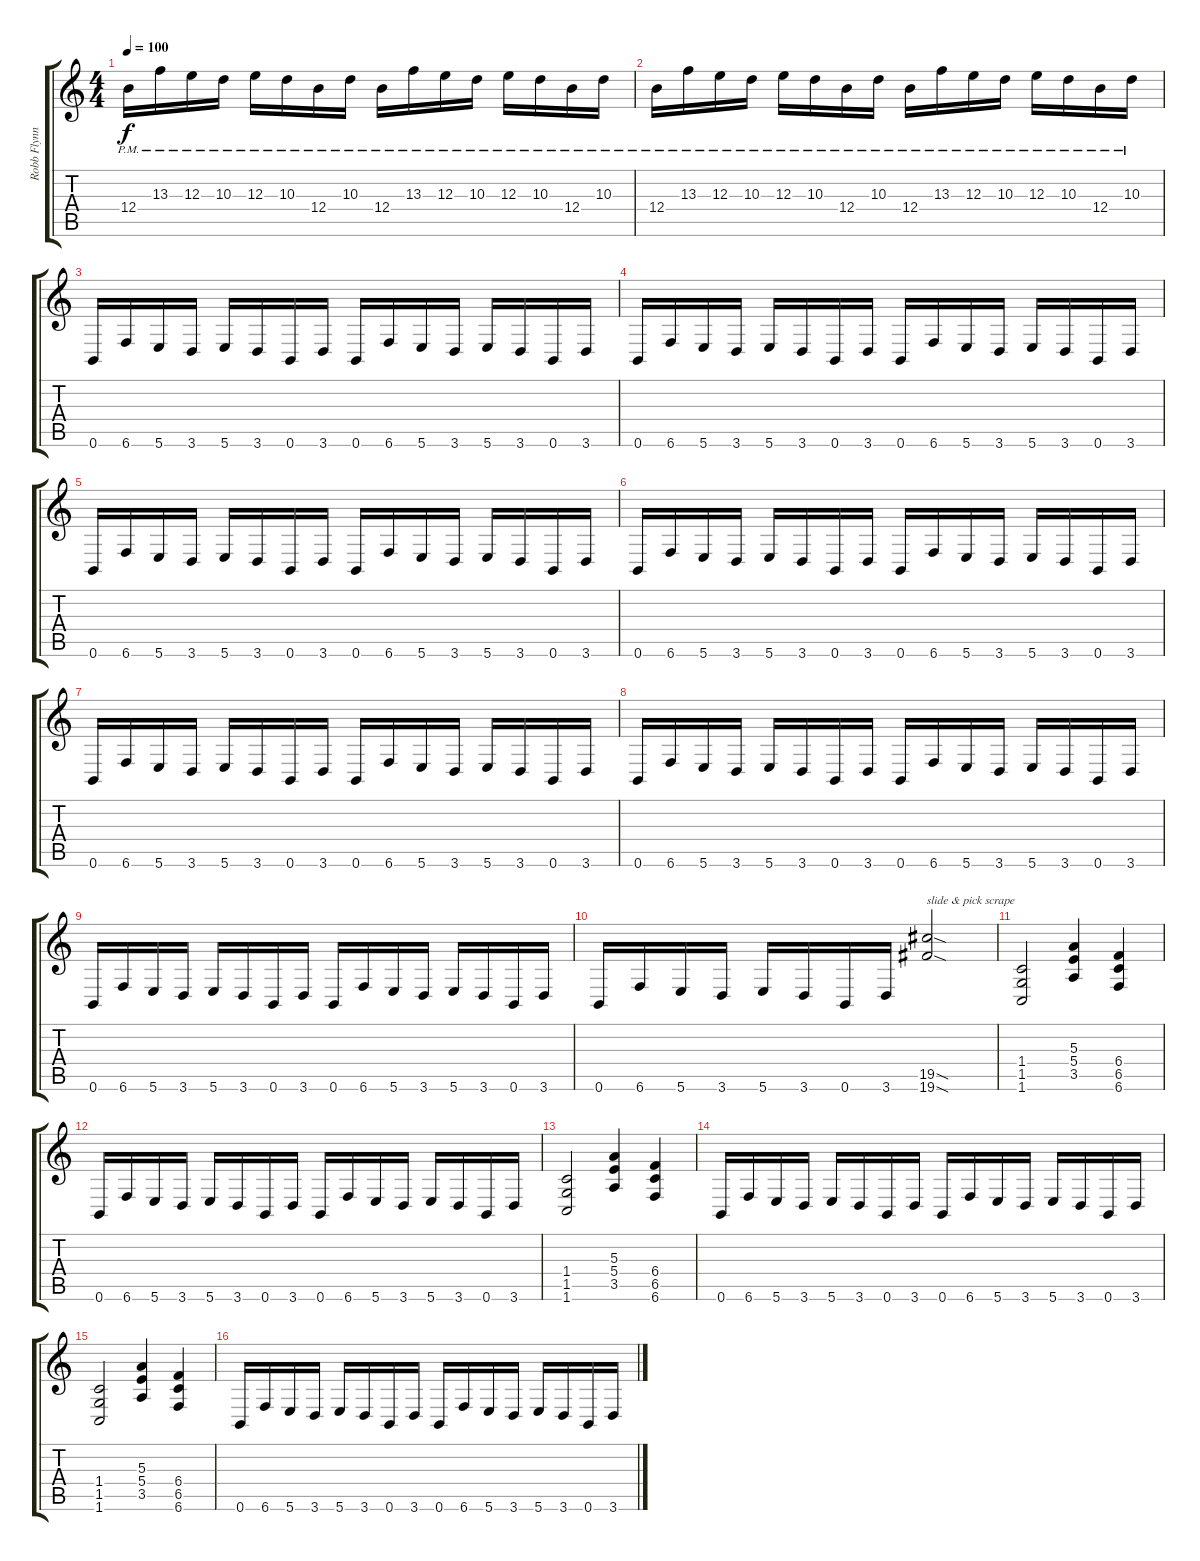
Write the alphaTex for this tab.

\track ("Robb Flynn" "Robb Flynn") {instrument distortionguitar}
\staff {score tabs}
\tuning (Db4 Ab3 E3 B2 Gb2 B1) {hide}
\ts (4 4)
\tempo 100
\clef g2
\ks c
12.4{pm}.16{dy f} 13.3{pm}.16 12.3{pm}.16 10.3{pm}.16 12.3{pm}.16 10.3{pm}.16 12.4{pm}.16 10.3{pm}.16 12.4{pm}.16 13.3{pm}.16 12.3{pm}.16 10.3{pm}.16 12.3{pm}.16 10.3{pm}.16 12.4{pm}.16 10.3{pm}.16 |
12.4{pm}.16 13.3{pm}.16 12.3{pm}.16 10.3{pm}.16 12.3{pm}.16 10.3{pm}.16 12.4{pm}.16 10.3{pm}.16 12.4{pm}.16 13.3{pm}.16 12.3{pm}.16 10.3{pm}.16 12.3{pm}.16 10.3{pm}.16 12.4{pm}.16 10.3{pm}.16 |
0.6.16 6.6.16 5.6.16 3.6.16 5.6.16 3.6.16 0.6.16 3.6.16 0.6.16 6.6.16 5.6.16 3.6.16 5.6.16 3.6.16 0.6.16 3.6.16 |
0.6.16 6.6.16 5.6.16 3.6.16 5.6.16 3.6.16 0.6.16 3.6.16 0.6.16 6.6.16 5.6.16 3.6.16 5.6.16 3.6.16 0.6.16 3.6.16 |
0.6.16 6.6.16 5.6.16 3.6.16 5.6.16 3.6.16 0.6.16 3.6.16 0.6.16 6.6.16 5.6.16 3.6.16 5.6.16 3.6.16 0.6.16 3.6.16 |
0.6.16 6.6.16 5.6.16 3.6.16 5.6.16 3.6.16 0.6.16 3.6.16 0.6.16 6.6.16 5.6.16 3.6.16 5.6.16 3.6.16 0.6.16 3.6.16 |
0.6.16 6.6.16 5.6.16 3.6.16 5.6.16 3.6.16 0.6.16 3.6.16 0.6.16 6.6.16 5.6.16 3.6.16 5.6.16 3.6.16 0.6.16 3.6.16 |
0.6.16 6.6.16 5.6.16 3.6.16 5.6.16 3.6.16 0.6.16 3.6.16 0.6.16 6.6.16 5.6.16 3.6.16 5.6.16 3.6.16 0.6.16 3.6.16 |
0.6.16 6.6.16 5.6.16 3.6.16 5.6.16 3.6.16 0.6.16 3.6.16 0.6.16 6.6.16 5.6.16 3.6.16 5.6.16 3.6.16 0.6.16 3.6.16 |
0.6.16 6.6.16 5.6.16 3.6.16 5.6.16 3.6.16 0.6.16 3.6.16 (19.5{sod} 19.6{sod}).2{txt "slide & pick scrape"} |
(1.4 1.5 1.6).2 (5.3 5.4 3.5).4 (6.4 6.5 6.6).4 |
0.6.16 6.6.16 5.6.16 3.6.16 5.6.16 3.6.16 0.6.16 3.6.16 0.6.16 6.6.16 5.6.16 3.6.16 5.6.16 3.6.16 0.6.16 3.6.16 |
(1.4 1.5 1.6).2 (5.3 5.4 3.5).4 (6.4 6.5 6.6).4 |
0.6.16 6.6.16 5.6.16 3.6.16 5.6.16 3.6.16 0.6.16 3.6.16 0.6.16 6.6.16 5.6.16 3.6.16 5.6.16 3.6.16 0.6.16 3.6.16 |
(1.4 1.5 1.6).2 (5.3 5.4 3.5).4 (6.4 6.5 6.6).4 |
0.6.16 6.6.16 5.6.16 3.6.16 5.6.16 3.6.16 0.6.16 3.6.16 0.6.16 6.6.16 5.6.16 3.6.16 5.6.16 3.6.16 0.6.16 3.6.16
